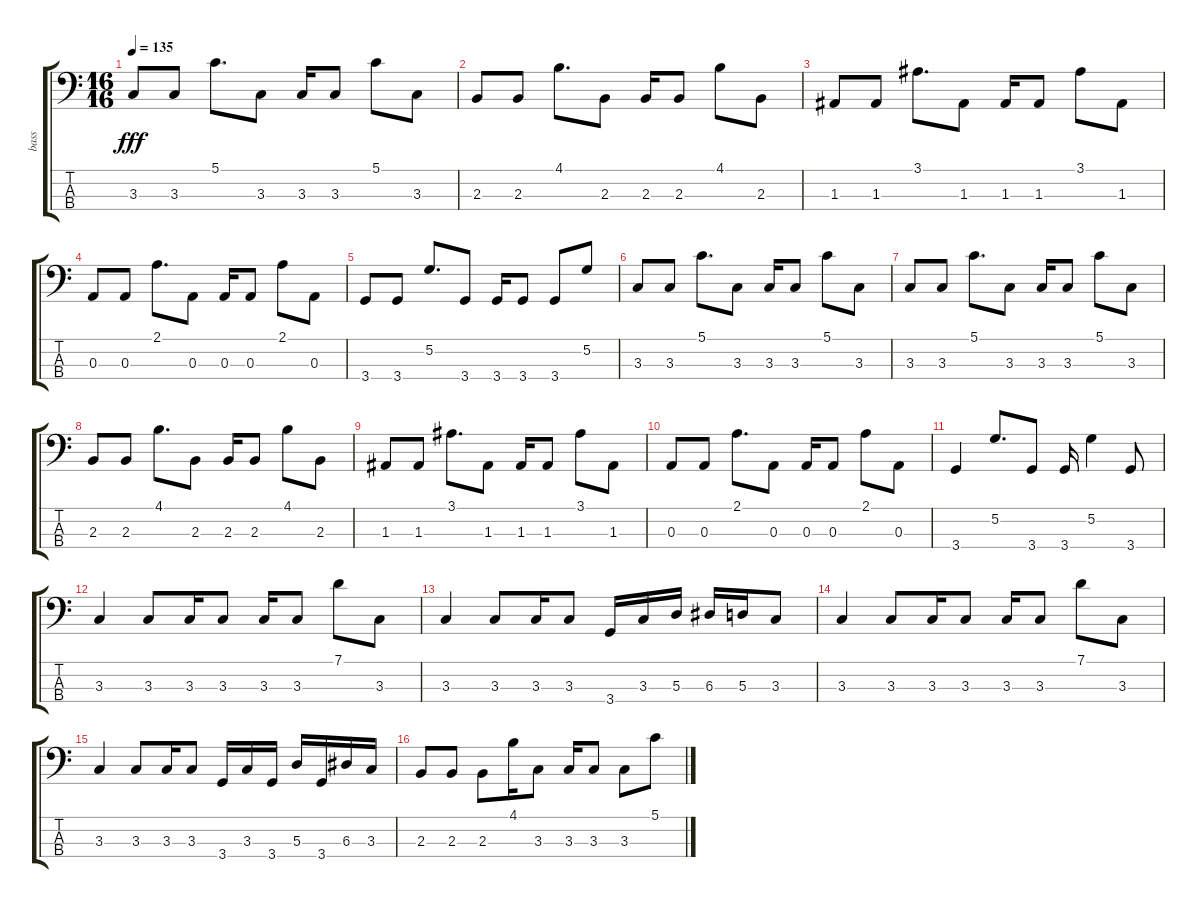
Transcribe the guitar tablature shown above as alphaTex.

\track ("bass" "bass") {instrument electricbassfinger}
\staff {score tabs}
\tuning (G2 D2 A1 E1) {hide}
\ts (16 16)
\tempo 135
\clef f4
\ks c
3.3.8{dy fff} 3.3.8 5.1.8{d} 3.3.8 3.3.16 3.3.8 5.1.8 3.3.8 |
2.3.8 2.3.8 4.1.8{d} 2.3.8 2.3.16 2.3.8 4.1.8 2.3.8 |
1.3.8 1.3.8 3.1.8{d} 1.3.8 1.3.16 1.3.8 3.1.8 1.3.8 |
0.3.8 0.3.8 2.1.8{d} 0.3.8 0.3.16 0.3.8 2.1.8 0.3.8 |
3.4.8 3.4.8 5.2.8{d} 3.4.8 3.4.16 3.4.8 3.4.8 5.2.8 |
3.3.8 3.3.8 5.1.8{d} 3.3.8 3.3.16 3.3.8 5.1.8 3.3.8 |
3.3.8 3.3.8 5.1.8{d} 3.3.8 3.3.16 3.3.8 5.1.8 3.3.8 |
2.3.8 2.3.8 4.1.8{d} 2.3.8 2.3.16 2.3.8 4.1.8 2.3.8 |
1.3.8 1.3.8 3.1.8{d} 1.3.8 1.3.16 1.3.8 3.1.8 1.3.8 |
0.3.8 0.3.8 2.1.8{d} 0.3.8 0.3.16 0.3.8 2.1.8 0.3.8 |
3.4.4 5.2.8{d} 3.4.8 3.4.16 5.2.4 3.4.8 |
3.3.4 3.3.8 3.3.16 3.3.8 3.3.16 3.3.8 7.1.8 3.3.8 |
3.3.4 3.3.8 3.3.16 3.3.8 3.4.16 3.3.16 5.3.16 6.3.16 5.3.16 3.3.8 |
3.3.4 3.3.8 3.3.16 3.3.8 3.3.16 3.3.8 7.1.8 3.3.8 |
3.3.4 3.3.8 3.3.16 3.3.8 3.4.16 3.3.16 3.4.16 5.3.16 3.4.16 6.3.16 3.3.16 |
2.3.8 2.3.8 2.3.8 4.1.16 3.3.8 3.3.16 3.3.8 3.3.8 5.1.8
